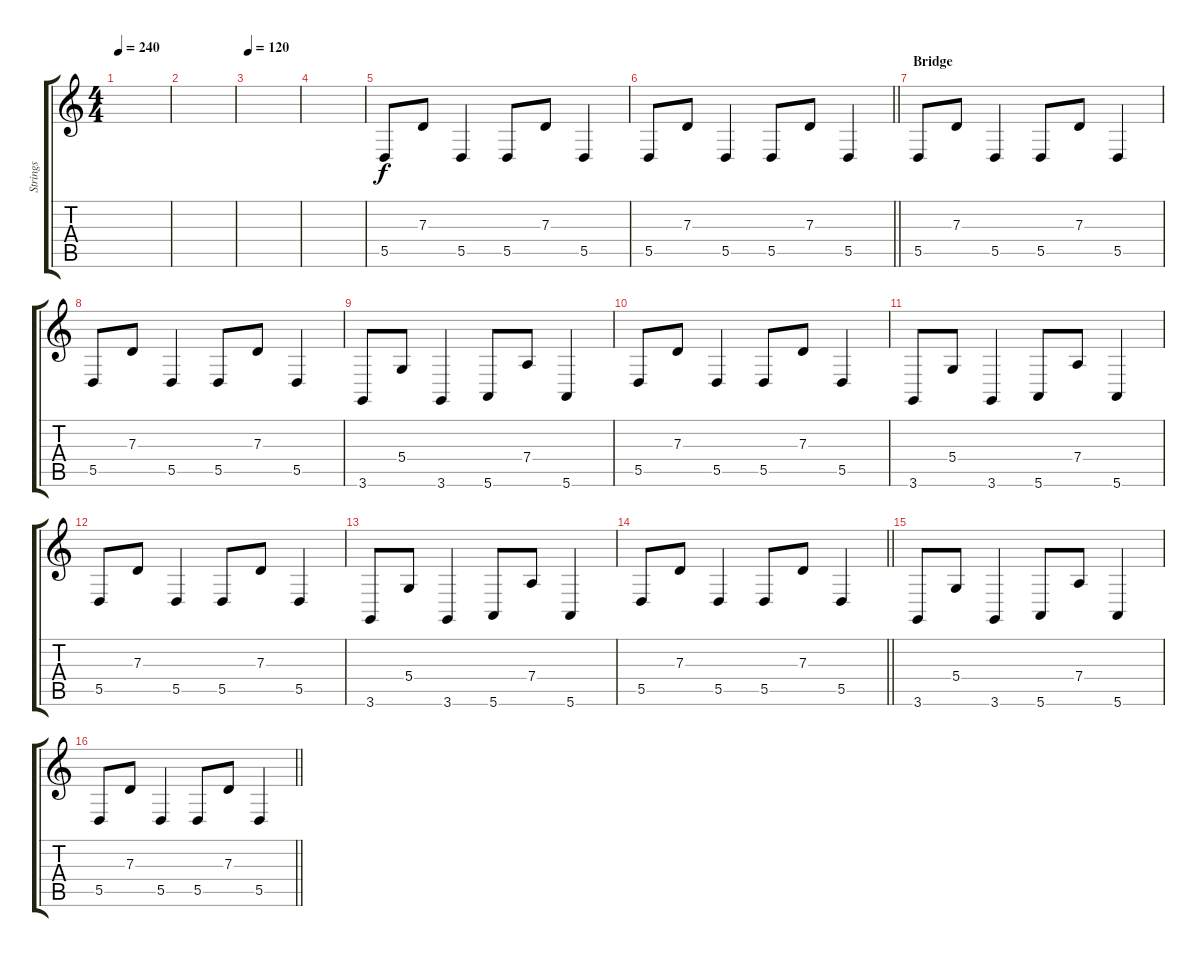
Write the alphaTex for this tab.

\track ("Strings" "Strings") {instrument stringensemble1}
\staff {score tabs}
\tuning (E4 B3 G3 D3 A2 E2) {hide}
\ts (4 4)
\tempo 240
\clef g2
\ks c
|
|
\tempo 120
|
|
5.5.8 7.3.8 5.5.4 5.5.8 7.3.8 5.5.4 |
\barLineRight lightlight
5.5.8 7.3.8 5.5.4 5.5.8 7.3.8 5.5.4 |
\section ("" "Bridge")
5.5.8 7.3.8 5.5.4 5.5.8 7.3.8 5.5.4 |
5.5.8 7.3.8 5.5.4 5.5.8 7.3.8 5.5.4 |
3.6.8 5.4.8 3.6.4 5.6.8 7.4.8 5.6.4 |
5.5.8 7.3.8 5.5.4 5.5.8 7.3.8 5.5.4 |
3.6.8 5.4.8 3.6.4 5.6.8 7.4.8 5.6.4 |
5.5.8 7.3.8 5.5.4 5.5.8 7.3.8 5.5.4 |
3.6.8 5.4.8 3.6.4 5.6.8 7.4.8 5.6.4 |
\barLineRight lightlight
5.5.8 7.3.8 5.5.4 5.5.8 7.3.8 5.5.4 |
3.6.8 5.4.8 3.6.4 5.6.8 7.4.8 5.6.4 |
\barLineRight lightlight
5.5.8 7.3.8 5.5.4 5.5.8 7.3.8 5.5.4
